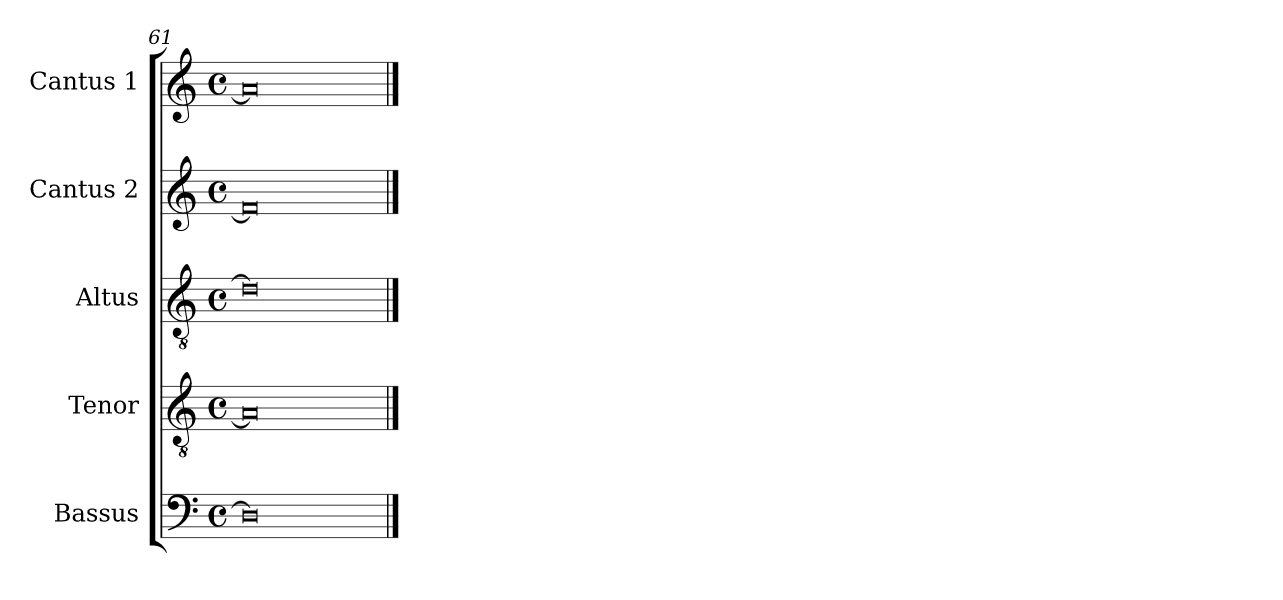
**kern	**text	**kern	**text	**kern	**text	**kern	**text	**kern	**text
*part5	*part5	*part4	*part4	*part3	*part3	*part2	*part2	*part1	*part1
*staff5	*staff5	*staff4	*staff4	*staff3	*staff3	*staff2	*staff2	*staff1	*staff1
*I"Bassus	*	*I"Tenor	*	*I"Altus	*	*I"Cantus 2	*	*I"Cantus 1	*
*clefF4	*	*clefGv2	*	*clefGv2	*	*clefG2	*	*clefG2	*
*k[]	*	*k[]	*	*k[]	*	*k[]	*	*k[]	*
*C:	*	*C:	*	*C:	*	*C:	*	*C:	*
*M4/4	*	*M4/4	*	*M4/4	*	*M4/4	*	*M4/4	*
*met(c)	*	*met(c)	*	*met(c)	*	*met(c)	*	*met(c)	*
=61	=61	=61	=61	=61	=61	=61	=61	=61	=61
0D]	.	0A]	.	0d]	.	0f#]	.	0a]	.
==	==	==	==	==	==	==	==	==	==
*-	*-	*-	*-	*-	*-	*-	*-	*-	*-
